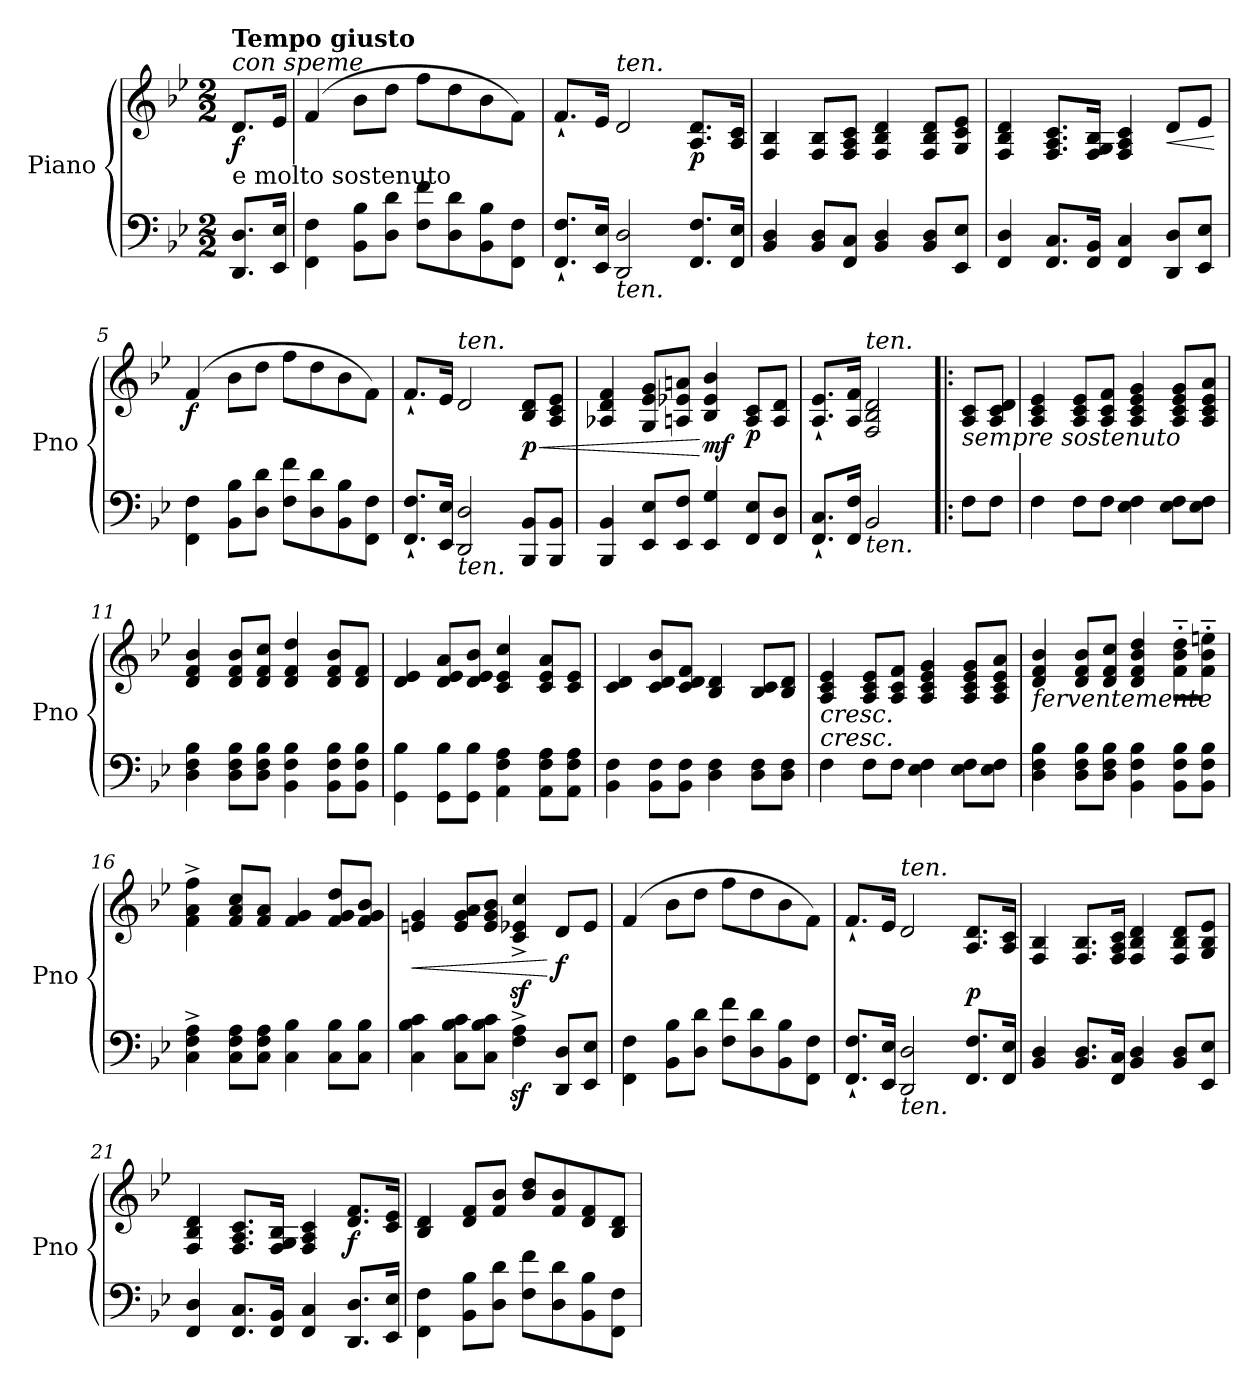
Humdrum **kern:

**kern	**kern	**dynam
*part1	*part1	*part1
*staff2	*staff1	*staff1/2
*I"Piano	*	*
*I'Pno	*	*
*clefF4	*clefG2	*
*k[b-e-]	*k[b-e-]	*
*M2/2	*M2/2	*
=	=	=
!	!LO:TX:a:i:t=con speme	!
!	!LO:TX:b:t=e molto sostenuto	!
!	!LO:TX:a:B:t=Tempo giusto	!
!	!	!LO:DY:b
8.DD/ 8.D/L	8.d/L	f
16EE-/ 16E-/Jk	16e-/Jk	.
=1	=1	=1
4FF\ 4F\	(4f/	.
8BB-\ 8B-\L	8b-\L	.
8D\ 8d\J	8dd\J	.
8F\ 8f\L	8ff\L	.
8D\ 8d\	8dd\	.
8BB-\ 8B-\	8b-\	.
8FF\ 8F\J	8f\J)	.
=2	=2	=2
8.FF/` 8.F/`L	8.f`/L	.
16EE-/ 16E-/Jk	16e-/Jk	.
!	!LO:TX:a:i:t=ten.	!
!LO:TX:b:i:t=ten.	!	!
2DD/ 2D/	2d/	.
!	!	!LO:DY:b
8.FF/ 8.F/L	8.A/ 8.d/L	p
16FF/ 16E-/Jk	16A/ 16c/Jk	.
=3	=3	=3
4BB-/ 4D/	4F/ 4B-/	.
8BB-/ 8D/L	8F/ 8B-/L	.
8FF/ 8C/J	8F/ 8A/ 8c/J	.
4BB-/ 4D/	4F/ 4B-/ 4d/	.
8BB-/ 8D/L	8F/ 8B-/ 8d/L	.
8EE-/ 8E-/J	8G/ 8c/ 8e-/J	.
=4	=4	=4
4FF/ 4D/	4F/ 4B-/ 4d/	.
8.FF/ 8.C/L	8.F/ 8.A/ 8.c/L	.
16FF/ 16BB-/Jk	16F/ 16G/ 16B-/Jk	.
4FF/ 4C/	4F/ 4A/ 4c/	.
!	!	!LO:HP:b
8DD/ 8D/L	8d/L	<
8EE-/ 8E-/J	8e-/J	.
.	.	[
!!LO:LB:g=z
=5	=5	=5
!	!	!LO:DY:b
4FF\ 4F\	(4f/	f
8BB-\ 8B-\L	8b-\L	.
8D\ 8d\J	8dd\J	.
8F\ 8f\L	8ff\L	.
8D\ 8d\	8dd\	.
8BB-\ 8B-\	8b-\	.
8FF\ 8F\J	8f\J)	.
=6	=6	=6
8.FF/` 8.F/`L	8.f`/L	.
16EE-/ 16E-/Jk	16e-/Jk	.
!	!LO:TX:a:i:t=ten.	!
!LO:TX:b:i:t=ten.	!	!
2DD/ 2D/	2d/	.
!	!	!LO:HP:b
!	!	!LO:DY:n=1:b
8BBB-/ 8BB-/L	8B-/ 8d/L	< p
8BBB-/ 8BB-/J	8A/ 8c/ 8e-/J	.
=7	=7	=7
4BBB-/ 4BB-/	4A-X/ 4d/ 4f/	.
8EE-/ 8E-/L	8G/ 8e-/ 8g/L	.
8EE-/ 8F/J	8An/ 8e-X/ 8an/J	.
!	!	!LO:DY:n=1:b
4EE-/ 4G/	4B-/ 4e-/ 4b-/	[ mf
!	!	!LO:DY:n=2:b
8FF/ 8E-/L	8A/ 8c/L	p
8FF/ 8D/J	8A/ 8d/J	.
=8	=8	=8
8.FF/` 8.C/`L	8.A/` 8.e-/`L	.
16FF/ 16F/Jk	16A/ 16f/Jk	.
!	!LO:TX:a:i:t=ten.	!
!LO:TX:b:i:t=ten.	!	!
2BB-/	2F/ 2B-/ 2d/	.
=9!|:	=9!|:	=9!|:
!	!LO:TX:b:i:t=sempre sostenuto	!
8F\L	8A/ 8c/L	.
8F\J	8A/ 8c/ 8d/J	.
=10	=10	=10
4F\	4A/ 4c/ 4e-/	.
8F\L	8A/ 8c/ 8e-/L	.
8F\J	8A/ 8c/ 8f/J	.
4E-\ 4F\	4A/ 4c/ 4e-/ 4g/	.
8E-\ 8F\L	8A/ 8c/ 8e-/ 8g/L	.
8E-\ 8F\J	8A/ 8c/ 8e-/ 8a/J	.
!!LO:LB:g=z
=11	=11	=11
4D\ 4F\ 4B-\	4d/ 4f/ 4b-/	.
8D\ 8F\ 8B-\L	8d/ 8f/ 8b-/L	.
8D\ 8F\ 8B-\J	8d/ 8f/ 8cc/J	.
4BB-\ 4F\ 4B-\	4d/ 4f/ 4dd/	.
8BB-\ 8F\ 8B-\L	8d/ 8f/ 8b-/L	.
8BB-\ 8F\ 8B-\J	8d/ 8f/J	.
=12	=12	=12
4GG\ 4B-\	4d/ 4e-/	.
8GG\ 8B-\L	8d/ 8e-/ 8a/L	.
8GG\ 8B-\J	8d/ 8e-/ 8b-/J	.
4AA\ 4F\ 4A\	4c/ 4e-/ 4cc/	.
8AA\ 8F\ 8A\L	8c/ 8e-/ 8a/L	.
8AA\ 8F\ 8A\J	8c/ 8e-/J	.
=13	=13	=13
4BB-\ 4F\	4c/ 4d/	.
8BB-\ 8F\L	8c/ 8d/ 8b-/L	.
8BB-\ 8F\J	8c/ 8d/ 8f/J	.
4D\ 4F\	4B-/ 4d/	.
8D\ 8F\L	8B-/ 8c/L	.
8D\ 8F\J	8B-/ 8d/J	.
=14	=14	=14
!	!LO:TX:b:i:t=cresc.	!
!	!	!LO:HP:b
4F\	4A/ 4c/ 4e-/	<
8F\L	8A/ 8c/ 8e-/L	.
8F\J	8A/ 8c/ 8f/J	.
4E-\ 4F\	4A/ 4c/ 4e-/ 4g/	.
8E-\ 8F\L	8A/ 8c/ 8e-/ 8g/L	.
8E-\ 8F\J	8A/ 8c/ 8e-/ 8a/J	.
=15	=15	=15
!	!LO:TX:b:i:t=ferventemente	!
4D\ 4F\ 4B-\	4d/ 4f/ 4b-/	.
8D\ 8F\ 8B-\L	8d/ 8f/ 8b-/L	.
8D\ 8F\ 8B-\J	8d/ 8f/ 8cc/J	.
4BB-\ 4F\ 4B-\	4d/ 4f/ 4b-/ 4dd/	.
8BB-\ 8F\ 8B-\L	8f\'~ 8b-\'~ 8dd\'~L	.
8BB-\ 8F\ 8B-\J	8f\'~ 8b-\'~ 8een\'~J	.
!!LO:LB:g=z
=16	=16	=16
!	!	!LO:DY:b=2
!	!	!LO:DY:n=1:b
4C\^ 4F\^ 4A\^	4f\^ 4a\^ 4ff\^	rf rf
8C\ 8F\ 8A\L	8f/ 8a/ 8cc/L	.
8C\ 8F\ 8A\J	8f/ 8a/J	.
4C\ 4B-\	4f/ 4g/	.
8C\ 8B-\L	8f/ 8g/ 8dd/L	.
8C\ 8B-\J	8f/ 8g/ 8b-/J	.
=17	=17	=17
!	!	!LO:HP:b
4C\ 4B-\ 4c\	4en/ 4g/	<
8C\ 8B-\ 8c\L	8e/ 8g/ 8a/L	.
8C\ 8B-\ 8c\J	8e/ 8g/ 8b-/J	.
4F\z<^ 4A\z<^	4c/z>^ 4e-X/z>^ 4cc/z>^	.
!	!	!LO:DY:n=1:b
8DD/ 8D/L	8d/L	[ [ f
8EE-/ 8E-/J	8e-/J	.
=18	=18	=18
4FF\ 4F\	(4f/	.
8BB-\ 8B-\L	8b-\L	.
8D\ 8d\J	8dd\J	.
8F\ 8f\L	8ff\L	.
8D\ 8d\	8dd\	.
8BB-\ 8B-\	8b-\	.
8FF\ 8F\J	8f\J)	.
=19	=19	=19
8.FF/` 8.F/`L	8.f`/L	.
16EE-/ 16E-/Jk	16e-/Jk	.
!	!LO:TX:a:i:t=ten.	!
!LO:TX:b:i:t=ten.	!	!
2DD/ 2D/	2d/	.
!	!	!LO:DY:a=2
8.FF/ 8.F/L	8.A/ 8.d/L	p
16FF/ 16E-/Jk	16A/ 16c/Jk	.
=20	=20	=20
4BB-/ 4D/	4F/ 4B-/	.
8.BB-/ 8.D/L	8.F/ 8.B-/L	.
16FF/ 16C/Jk	16F/ 16A/ 16c/Jk	.
4BB-/ 4D/	4F/ 4B-/ 4d/	.
8BB-/ 8D/L	8F/ 8B-/ 8d/L	.
8EE-/ 8E-/J	8G/ 8B-/ 8e-/J	.
!!LO:LB:g=z
=21	=21	=21
4FF/ 4D/	4F/ 4B-/ 4d/	.
8.FF/ 8.C/L	8.F/ 8.A/ 8.c/L	.
16FF/ 16BB-/Jk	16F/ 16G/ 16B-/Jk	.
4FF/ 4C/	4F/ 4A/ 4c/	.
!	!	!LO:DY:b
8.DD/ 8.D/L	8.d/ 8.f/L	f
16EE-/ 16E-/Jk	16c/ 16e-/Jk	.
=22	=22	=22
4FF\ 4F\	4B-/ 4d/	.
8BB-\ 8B-\L	8d/ 8f/L	.
8D\ 8d\J	8f/ 8b-/J	.
8F\ 8f\L	8b-/ 8dd/L	.
8D\ 8d\	8f/ 8b-/	.
8BB-\ 8B-\	8d/ 8f/	.
8FF\ 8F\J	8B-/ 8d/J	.
=	=	=
*-	*-	*-
